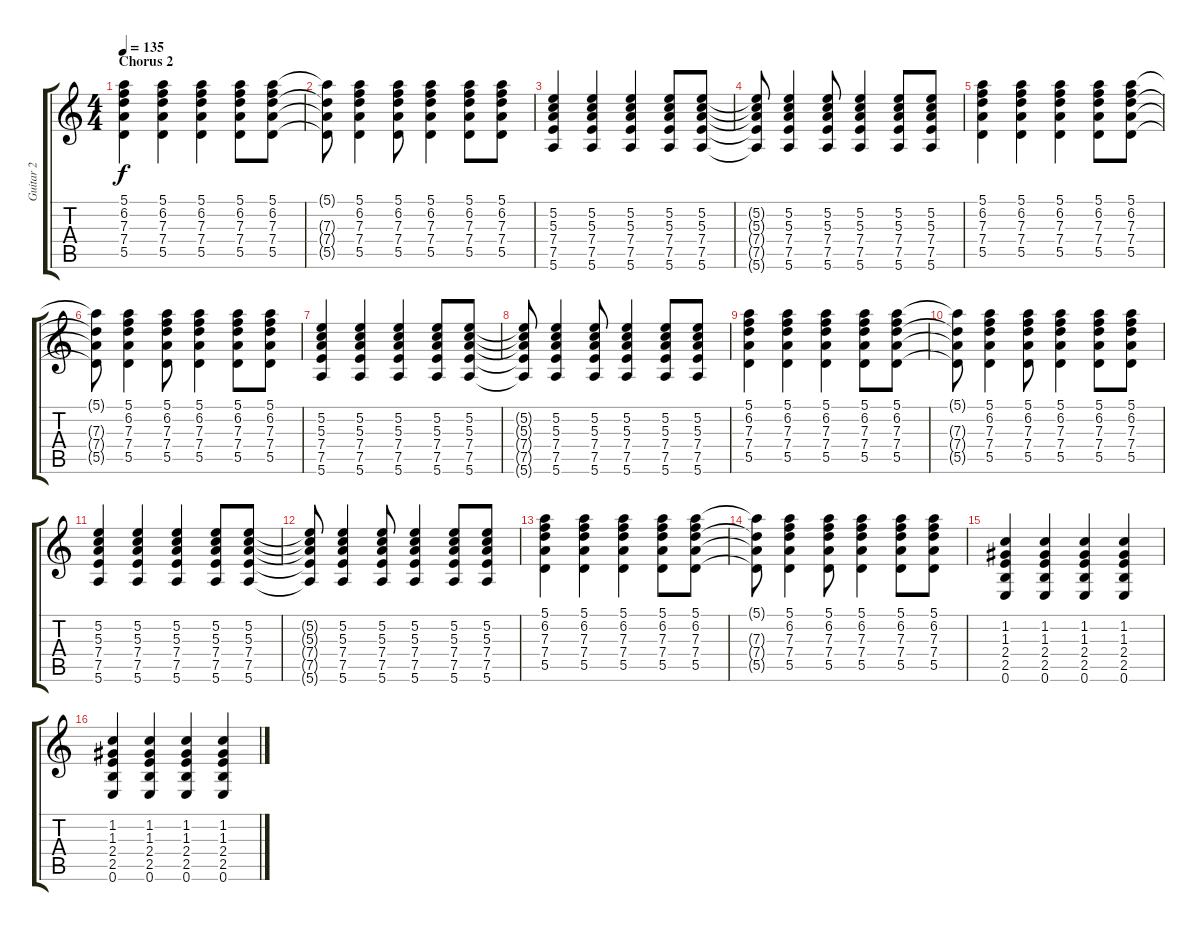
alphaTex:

\track ("Guitar 2" "Guitar 2") {instrument distortionguitar}
\staff {score tabs}
\tuning (E4 B3 G3 D3 A2 E2) {hide}
\ts (4 4)
\section ("" "Chorus 2")
\tempo 135
\clef g2
\ks c
(5.1 6.2 7.3 7.4 5.5).4{dy f} (5.1 6.2 7.3 7.4 5.5).4 (5.1 6.2 7.3 7.4 5.5).4 (5.1 6.2 7.3 7.4 5.5).8 (5.1 6.2 7.3 7.4 5.5).8 |
(5.1{t} 7.3{t} 7.4{t} 5.5{t}).8 (5.1 6.2 7.3 7.4 5.5).4 (5.1 6.2 7.3 7.4 5.5).8 (5.1 6.2 7.3 7.4 5.5).4 (5.1 6.2 7.3 7.4 5.5).8 (5.1 6.2 7.3 7.4 5.5).8 |
(5.2 5.3 7.4 7.5 5.6).4 (5.2 5.3 7.4 7.5 5.6).4 (5.2 5.3 7.4 7.5 5.6).4 (5.2 5.3 7.4 7.5 5.6).8 (5.2 5.3 7.4 7.5 5.6).8 |
(5.2{t} 5.3{t} 7.4{t} 7.5{t} 5.6{t}).8 (5.2 5.3 7.4 7.5 5.6).4 (5.2 5.3 7.4 7.5 5.6).8 (5.2 5.3 7.4 7.5 5.6).4 (5.2 5.3 7.4 7.5 5.6).8 (5.2 5.3 7.4 7.5 5.6).8 |
(5.1 6.2 7.3 7.4 5.5).4 (5.1 6.2 7.3 7.4 5.5).4 (5.1 6.2 7.3 7.4 5.5).4 (5.1 6.2 7.3 7.4 5.5).8 (5.1 6.2 7.3 7.4 5.5).8 |
(5.1{t} 7.3{t} 7.4{t} 5.5{t}).8 (5.1 6.2 7.3 7.4 5.5).4 (5.1 6.2 7.3 7.4 5.5).8 (5.1 6.2 7.3 7.4 5.5).4 (5.1 6.2 7.3 7.4 5.5).8 (5.1 6.2 7.3 7.4 5.5).8 |
(5.2 5.3 7.4 7.5 5.6).4 (5.2 5.3 7.4 7.5 5.6).4 (5.2 5.3 7.4 7.5 5.6).4 (5.2 5.3 7.4 7.5 5.6).8 (5.2 5.3 7.4 7.5 5.6).8 |
(5.2{t} 5.3{t} 7.4{t} 7.5{t} 5.6{t}).8 (5.2 5.3 7.4 7.5 5.6).4 (5.2 5.3 7.4 7.5 5.6).8 (5.2 5.3 7.4 7.5 5.6).4 (5.2 5.3 7.4 7.5 5.6).8 (5.2 5.3 7.4 7.5 5.6).8 |
(5.1 6.2 7.3 7.4 5.5).4 (5.1 6.2 7.3 7.4 5.5).4 (5.1 6.2 7.3 7.4 5.5).4 (5.1 6.2 7.3 7.4 5.5).8 (5.1 6.2 7.3 7.4 5.5).8 |
(5.1{t} 7.3{t} 7.4{t} 5.5{t}).8 (5.1 6.2 7.3 7.4 5.5).4 (5.1 6.2 7.3 7.4 5.5).8 (5.1 6.2 7.3 7.4 5.5).4 (5.1 6.2 7.3 7.4 5.5).8 (5.1 6.2 7.3 7.4 5.5).8 |
(5.2 5.3 7.4 7.5 5.6).4 (5.2 5.3 7.4 7.5 5.6).4 (5.2 5.3 7.4 7.5 5.6).4 (5.2 5.3 7.4 7.5 5.6).8 (5.2 5.3 7.4 7.5 5.6).8 |
(5.2{t} 5.3{t} 7.4{t} 7.5{t} 5.6{t}).8 (5.2 5.3 7.4 7.5 5.6).4 (5.2 5.3 7.4 7.5 5.6).8 (5.2 5.3 7.4 7.5 5.6).4 (5.2 5.3 7.4 7.5 5.6).8 (5.2 5.3 7.4 7.5 5.6).8 |
(5.1 6.2 7.3 7.4 5.5).4 (5.1 6.2 7.3 7.4 5.5).4 (5.1 6.2 7.3 7.4 5.5).4 (5.1 6.2 7.3 7.4 5.5).8 (5.1 6.2 7.3 7.4 5.5).8 |
(5.1{t} 7.3{t} 7.4{t} 5.5{t}).8 (5.1 6.2 7.3 7.4 5.5).4 (5.1 6.2 7.3 7.4 5.5).8 (5.1 6.2 7.3 7.4 5.5).4 (5.1 6.2 7.3 7.4 5.5).8 (5.1 6.2 7.3 7.4 5.5).8 |
(1.2 1.3 2.4 2.5 0.6).4 (1.2 1.3 2.4 2.5 0.6).4 (1.2 1.3 2.4 2.5 0.6).4 (1.2 1.3 2.4 2.5 0.6).4 |
(1.2 1.3 2.4 2.5 0.6).4 (1.2 1.3 2.4 2.5 0.6).4 (1.2 1.3 2.4 2.5 0.6).4 (1.2 1.3 2.4 2.5 0.6).4
